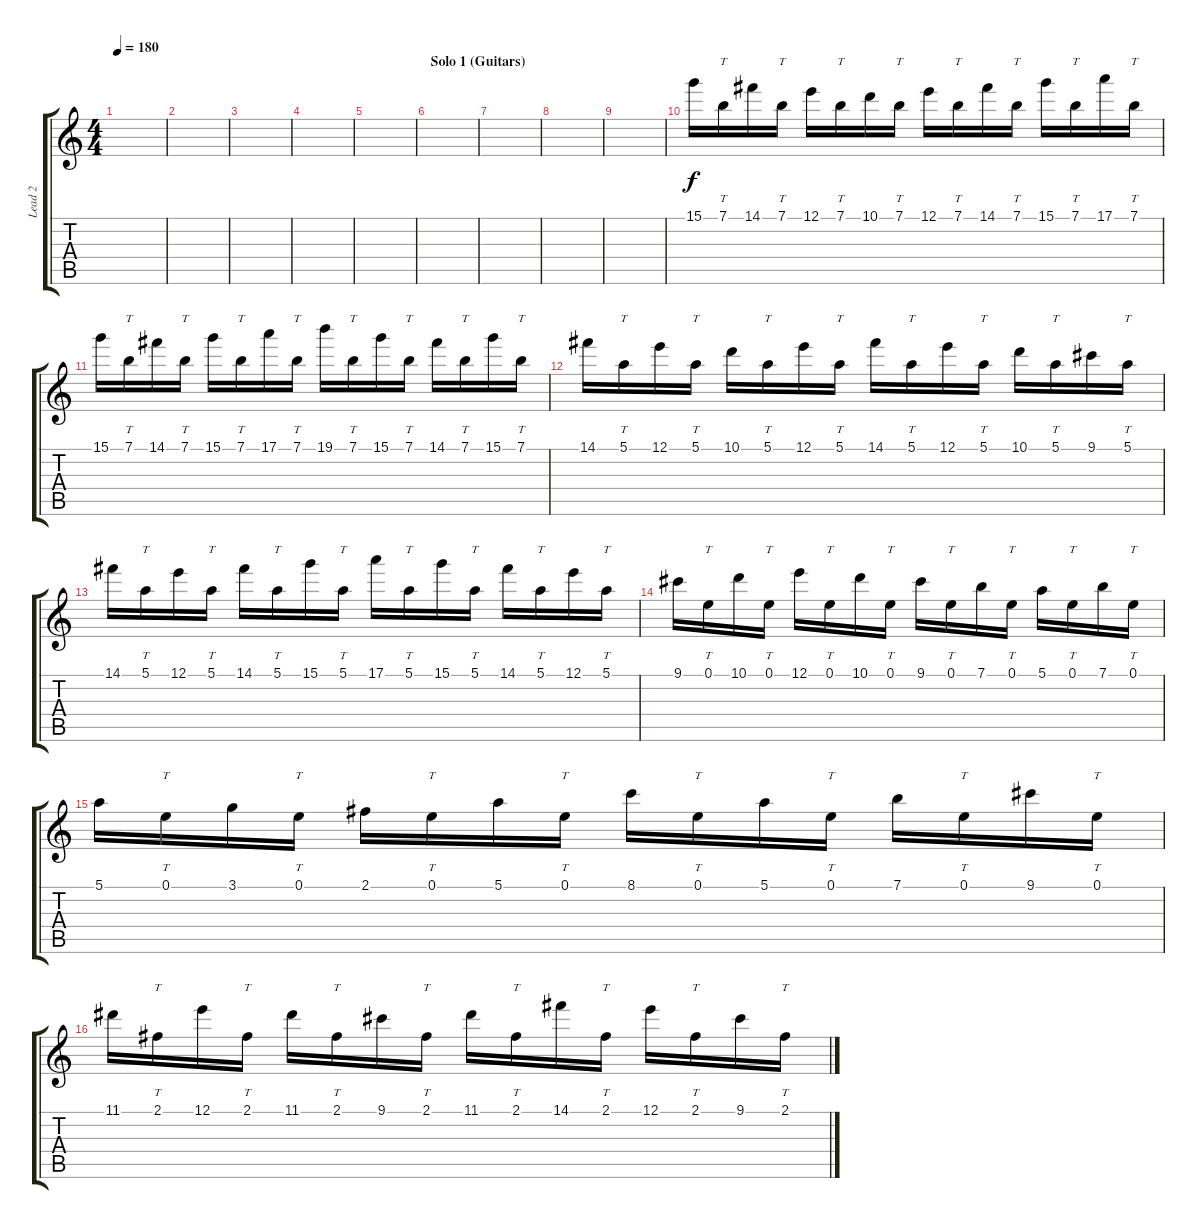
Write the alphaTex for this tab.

\track ("Lead 2" "Lead 2") {instrument overdrivenguitar}
\staff {score tabs}
\tuning (E4 B3 G3 D3 A2 E2) {hide}
\ts (4 4)
\tempo 180
\clef g2
\ks c
|
|
|
|
|
\section ("" "Solo 1 (Guitars)")
|
|
|
|
15.1.16 7.1.16{tt} 14.1.16 7.1.16{tt} 12.1.16 7.1.16{tt} 10.1.16 7.1.16{tt} 12.1.16 7.1.16{tt} 14.1.16 7.1.16{tt} 15.1.16 7.1.16{tt} 17.1.16 7.1.16{tt} |
15.1.16 7.1.16{tt} 14.1.16 7.1.16{tt} 15.1.16 7.1.16{tt} 17.1.16 7.1.16{tt} 19.1.16 7.1.16{tt} 15.1.16 7.1.16{tt} 14.1.16 7.1.16{tt} 15.1.16 7.1.16{tt} |
14.1.16 5.1.16{tt} 12.1.16 5.1.16{tt} 10.1.16 5.1.16{tt} 12.1.16 5.1.16{tt} 14.1.16 5.1.16{tt} 12.1.16 5.1.16{tt} 10.1.16 5.1.16{tt} 9.1.16 5.1.16{tt} |
14.1.16 5.1.16{tt} 12.1.16 5.1.16{tt} 14.1.16 5.1.16{tt} 15.1.16 5.1.16{tt} 17.1.16 5.1.16{tt} 15.1.16 5.1.16{tt} 14.1.16 5.1.16{tt} 12.1.16 5.1.16{tt} |
9.1.16 0.1.16{tt} 10.1.16 0.1.16{tt} 12.1.16 0.1.16{tt} 10.1.16 0.1.16{tt} 9.1.16 0.1.16{tt} 7.1.16 0.1.16{tt} 5.1.16 0.1.16{tt} 7.1.16 0.1.16{tt} |
5.1.16 0.1.16{tt} 3.1.16 0.1.16{tt} 2.1.16 0.1.16{tt} 5.1.16 0.1.16{tt} 8.1.16 0.1.16{tt} 5.1.16 0.1.16{tt} 7.1.16 0.1.16{tt} 9.1.16 0.1.16{tt} |
11.1.16 2.1.16{tt} 12.1.16 2.1.16{tt} 11.1.16 2.1.16{tt} 9.1.16 2.1.16{tt} 11.1.16 2.1.16{tt} 14.1.16 2.1.16{tt} 12.1.16 2.1.16{tt} 9.1.16 2.1.16{tt}
